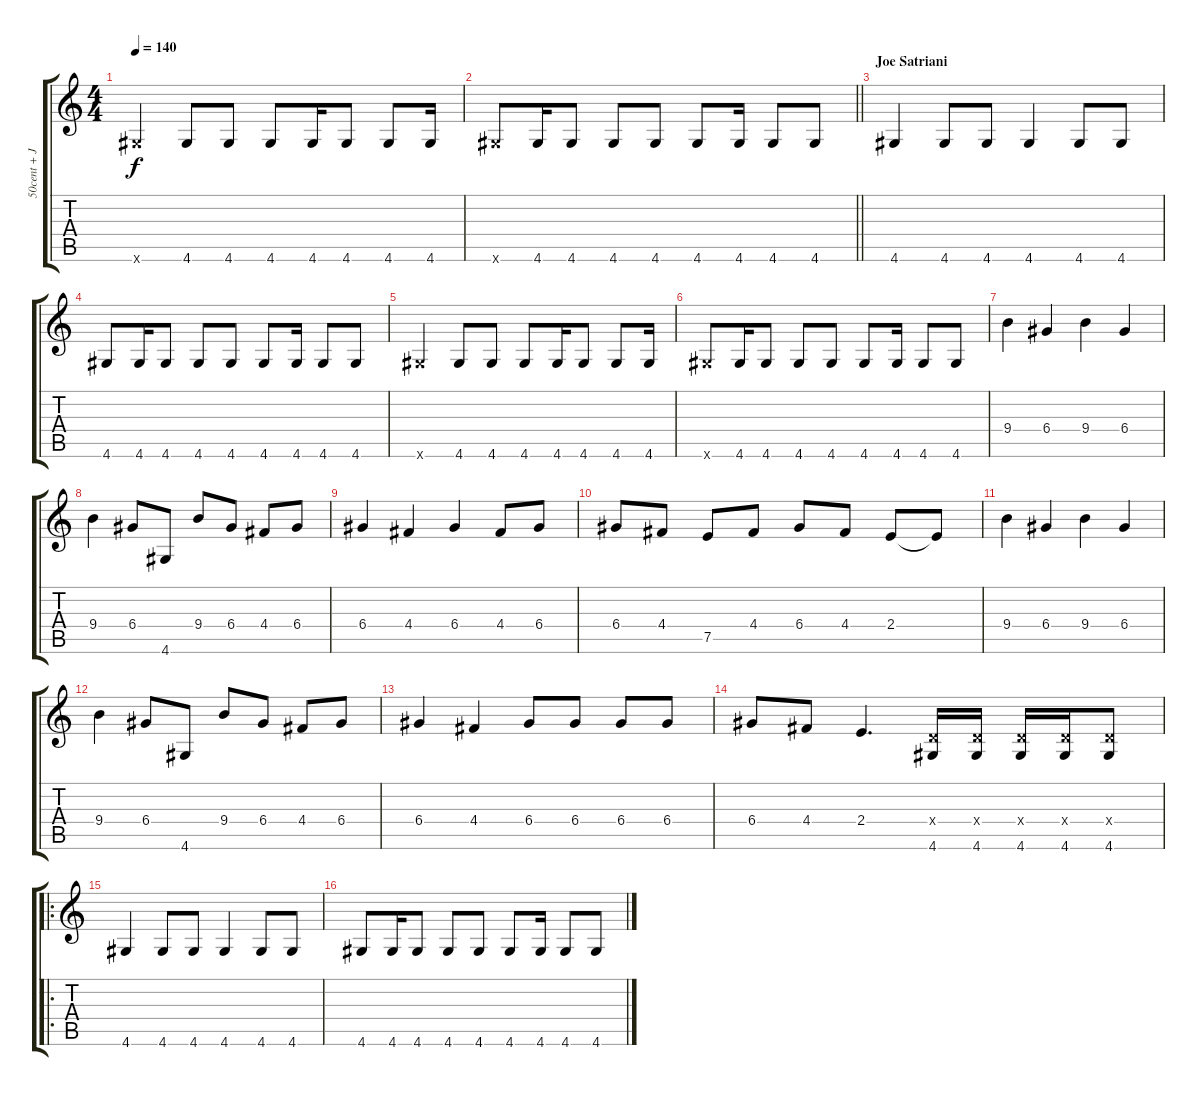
\track ("50cent + Justin" "50cent + J") {instrument banjo}
\staff {score tabs}
\tuning (E4 B3 G3 D3 A2 E2) {hide}
\displaytranspose 12
\ts (4 4)
\tempo 140
\clef g2
\ks c
4.6{x}.4{dy f} 4.6.8 4.6.8 4.6.8 4.6.16 4.6.8 4.6.8 4.6.16 |
\barLineRight lightlight
4.6{x}.8 4.6.16 4.6.8 4.6.8 4.6.8 4.6.8 4.6.16 4.6.8 4.6.8 |
\section ("" "Joe Satriani")
4.6.4 4.6.8 4.6.8 4.6.4 4.6.8 4.6.8 |
4.6.8 4.6.16 4.6.8 4.6.8 4.6.8 4.6.8 4.6.16 4.6.8 4.6.8 |
4.6{x}.4 4.6.8 4.6.8 4.6.8 4.6.16 4.6.8 4.6.8 4.6.16 |
4.6{x}.8 4.6.16 4.6.8 4.6.8 4.6.8 4.6.8 4.6.16 4.6.8 4.6.8 |
9.4.4 6.4.4 9.4.4 6.4.4 |
9.4.4 6.4.8 4.6.8 9.4.8 6.4.8 4.4.8 6.4.8 |
6.4.4 4.4.4 6.4.4 4.4.8 6.4.8 |
6.4.8 4.4.8 7.5.8 4.4.8 6.4.8 4.4.8 2.4.8 2.4{t}.8 |
9.4.4 6.4.4 9.4.4 6.4.4 |
9.4.4 6.4.8 4.6.8 9.4.8 6.4.8 4.4.8 6.4.8 |
6.4.4 4.4.4 6.4.8 6.4.8 6.4.8 6.4.8 |
6.4.8 4.4.8 2.4.4{d} (0.4{x} 4.6).16 (0.4{x} 4.6).16 (0.4{x} 4.6).16 (0.4{x} 4.6).16 (0.4{x} 4.6).8 |
\ro
4.6.4 4.6.8 4.6.8 4.6.4 4.6.8 4.6.8 |
4.6.8 4.6.16 4.6.8 4.6.8 4.6.8 4.6.8 4.6.16 4.6.8 4.6.8
